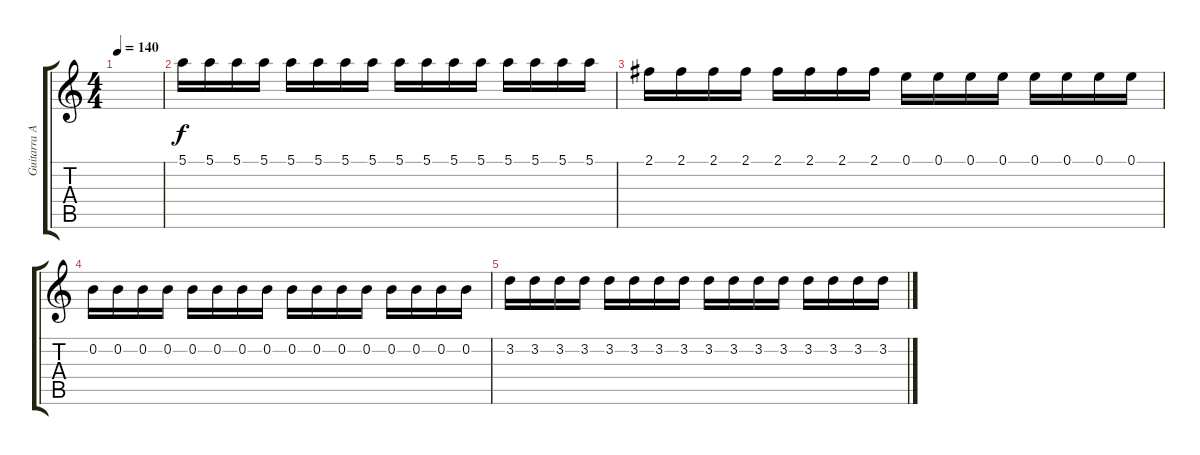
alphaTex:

\track ("Guitarra Acustica" "Guitarra A") {instrument acousticguitarsteel}
\staff {score tabs}
\tuning (E4 B3 G3 D3 A2 E2) {hide}
\ts (4 4)
\tempo 140
\clef g2
\ks c
|
5.1.16 5.1.16 5.1.16 5.1.16 5.1.16 5.1.16 5.1.16 5.1.16 5.1.16 5.1.16 5.1.16 5.1.16 5.1.16 5.1.16 5.1.16 5.1.16 |
2.1.16 2.1.16 2.1.16 2.1.16 2.1.16 2.1.16 2.1.16 2.1.16 0.1.16 0.1.16 0.1.16 0.1.16 0.1.16 0.1.16 0.1.16 0.1.16 |
0.2.16 0.2.16 0.2.16 0.2.16 0.2.16 0.2.16 0.2.16 0.2.16 0.2.16 0.2.16 0.2.16 0.2.16 0.2.16 0.2.16 0.2.16 0.2.16 |
3.2.16 3.2.16 3.2.16 3.2.16 3.2.16 3.2.16 3.2.16 3.2.16 3.2.16 3.2.16 3.2.16 3.2.16 3.2.16 3.2.16 3.2.16 3.2.16
